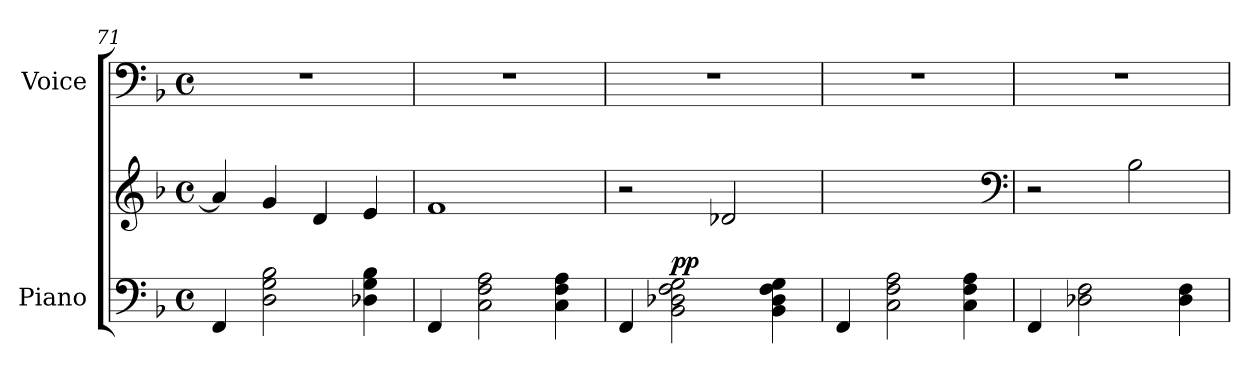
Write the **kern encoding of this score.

**kern	**kern	**dynam	**kern
*part2	*part2	*part2	*part1
*staff3	*staff2	*staff2/3	*staff1
*I"Piano	*	*	*I"Voice
*I'Piano	*	*	*I'Voice
*clefF4	*clefG2	*	*clefF4
*k[b-]	*k[b-]	*	*k[b-]
*M4/4	*M4/4	*	*M4/4
*met(c)	*met(c)	*	*met(c)
=71	=71	=71	=71
4FF/	4a/]	.	1r
2D\ 2G\ 2B-\	4g/	.	.
.	4d/	.	.
4D-X\ 4G\ 4B-\	4e/	.	.
=72	=72	=72	=72
4FF/	1f	.	1r
2C\ 2F\ 2A\	.	.	.
4C\ 4F\ 4A\	.	.	.
=73	=73	=73	=73
4FF/	2rcc	.	1r
!	!	!LO:DY:a=2	!
2BB-\ 2D-X\ 2F\ 2G\	.	pp	.
.	2d-X/	.	.
4BB-\ 4D-\ 4F\ 4G\	.	.	.
=74	=74	=74	=74
4FF/	1ryy	.	1r
2C\ 2F\ 2A\	.	.	.
4C\ 4F\ 4A\	.	.	.
*	*clefF4	*	*
!!LO:LB:g=z
=75	=75	=75	=75
4FF/	2rE	.	1r
2D-X\ 2F\	.	.	.
.	2B-\	.	.
4D-\ 4F\	.	.	.
=	=	=	=
*-	*-	*-	*-
